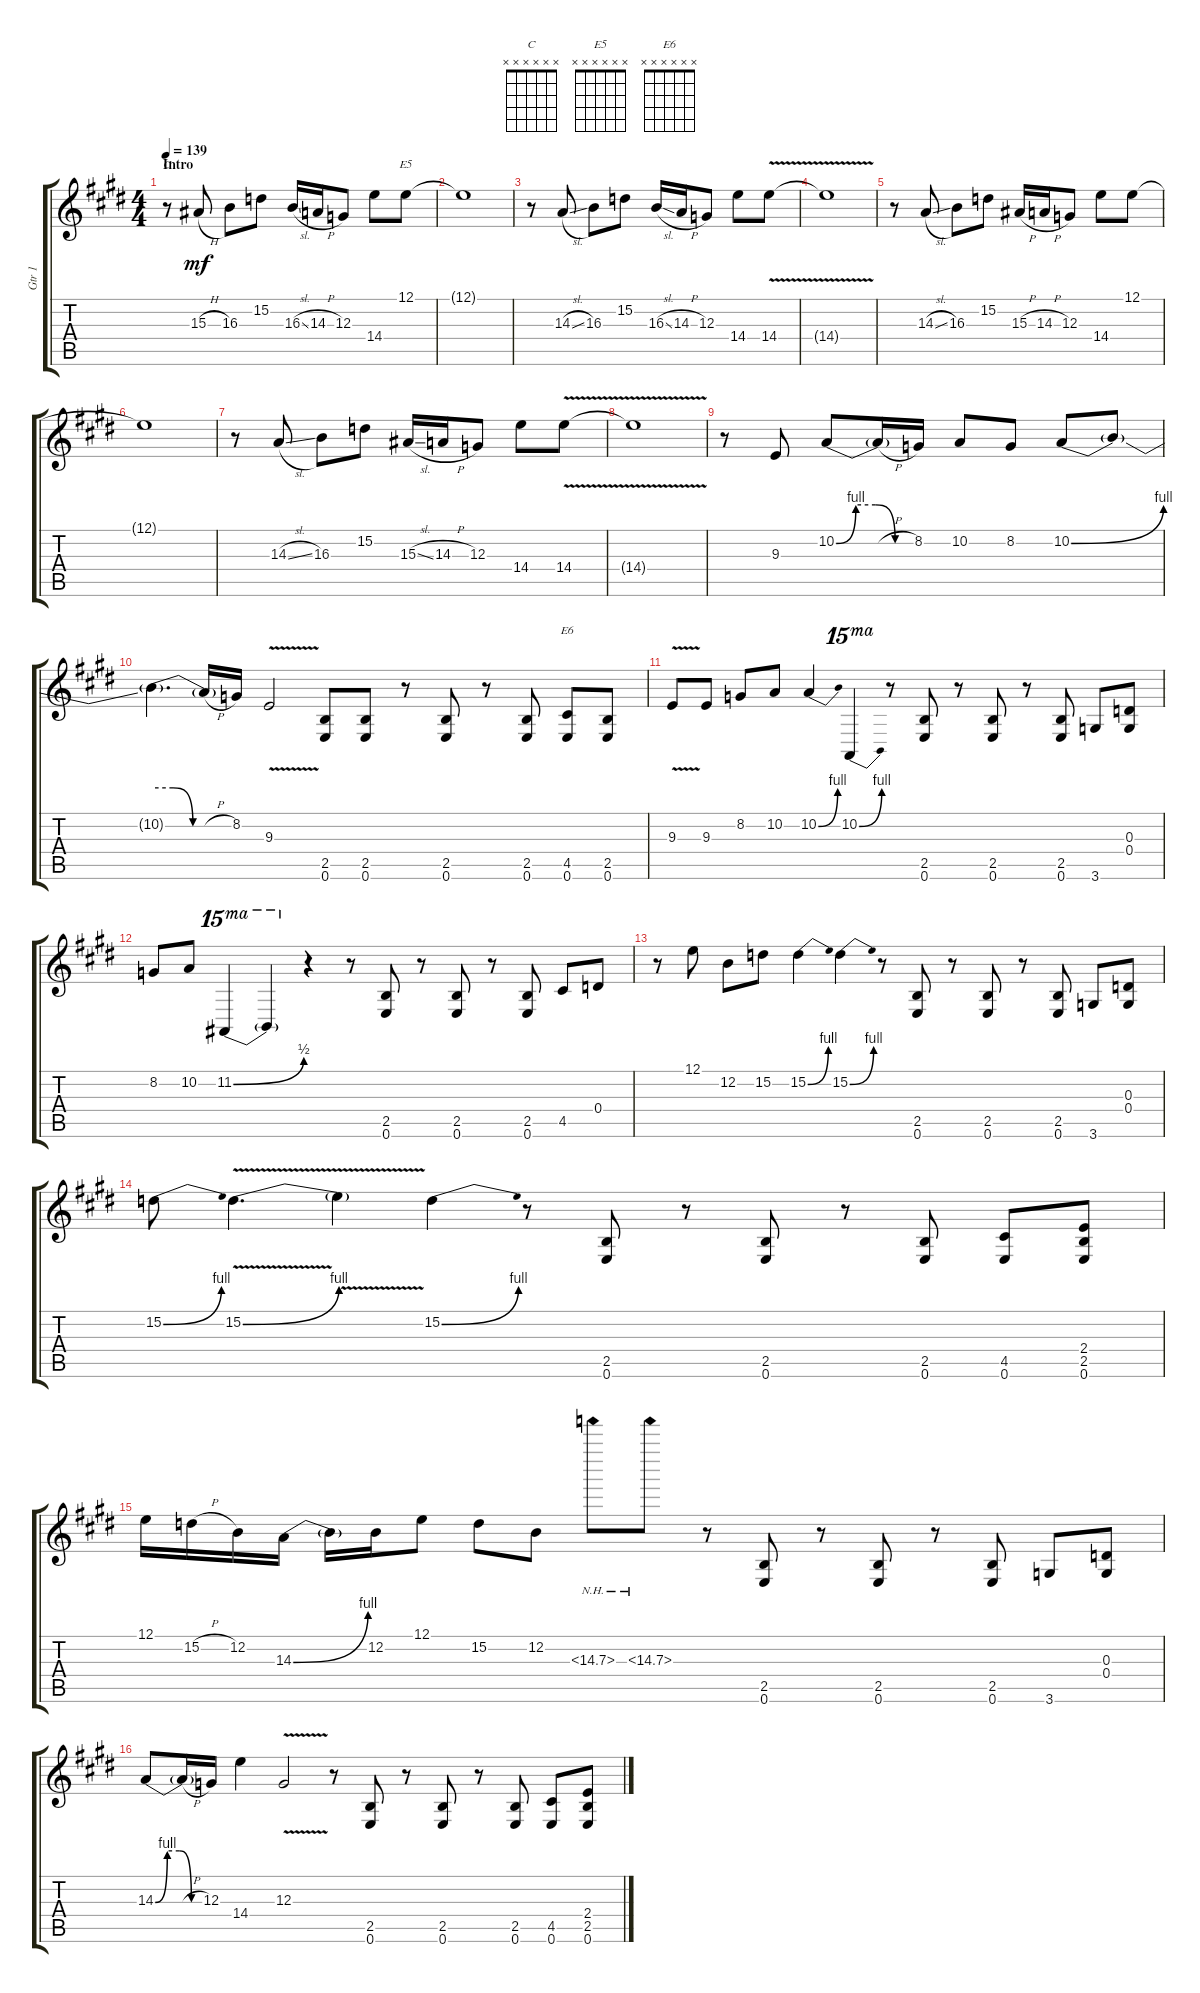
\track ("Gtr 1" "Gtr 1") {instrument acousticgrandpiano}
\staff {score tabs}
\tuning (E4 B3 G3 D4 A3 E3) {hide}
\chord ("C" x x x x x x)
\chord ("E5" x x x x x x)
\chord ("E6" x x x x x x)
\ts (4 4)
\section ("" "Intro")
\tempo 139
\clef g2
\ks e
r.8{ch "C" dy mf instrument acousticgrandpiano} 15.3{h}.8 16.3.8 15.2.8 16.3{sl}.16 14.3{h}.16 12.3.8 14.4.8 12.1.8{ch "E5"} |
12.1{t}.1 |
r.8 14.3{sl}.8 16.3.8 15.2.8 16.3{sl}.16 14.3{h}.16 12.3.8 14.4.8 14.4{v}.8 |
14.4{v t}.1 |
r.8 14.3{sl}.8 16.3.8 15.2.8 15.3{h}.16 14.3{h}.16 12.3.8 14.4.8 12.1.8 |
12.1{t}.1 |
r.8 14.3{sl}.8 16.3.8 15.2.8 15.3{sl}.16 14.3{h}.16 12.3.8 14.4.8 14.4{v}.8 |
14.4{v t}.1 |
r.8 9.3.8 10.2{be (custom 0 0 15 4 30 4 45 0 60 0)}.8 10.2{h t}.16 8.2.16 10.2.8 8.2.8 10.2{be (bend 0 0 60 4)}.8 10.2{t}.8 |
10.2{be (custom 0 4 15 4 30 0 60 0) t}.4{d} 10.2{h t}.16 8.2.16 9.3{v}.2 (2.5 0.6).8 (2.5 0.6).8 r.8 (2.5 0.6).8 r.8 (2.5 0.6).8 (4.5 0.6).8{ch "E6"} (2.5 0.6).8 |
9.3{v}.8 9.3.8 8.2.8 10.2.8 10.2{be (bend 0 0 60 4)}.4 10.2{be (bend 0 0 60 4)}.4{ot 15ma} r.8 (2.5 0.6).8 r.8 (2.5 0.6).8 r.8 (2.5 0.6).8 3.6.8 (0.3 0.4).8 |
8.2.8 10.2.8 11.2{be (bend 0 0 60 2)}.4{ot 15ma} 11.2{t}.4{ot 15ma} r.4 r.8 (2.5 0.6).8 r.8 (2.5 0.6).8 r.8 (2.5 0.6).8 4.5.8 0.4.8 |
r.8 12.1.8 12.2.8 15.2.8 15.2{be (bend 0 0 60 4)}.4 15.2{be (bend 0 0 60 4)}.4 r.8 (2.5 0.6).8 r.8 (2.5 0.6).8 r.8 (2.5 0.6).8 3.6.8 (0.3 0.4).8 |
15.2{be (bend 0 0 60 4)}.8 15.2{be (bend 0 0 60 4) v}.4{d} 15.2{v t}.4 15.2{be (bend 0 0 60 4)}.4 r.8 (2.5 0.6).8 r.8 (2.5 0.6).8 r.8 (2.5 0.6).8 (4.5 0.6).8 (2.4 2.5 0.6).8 |
12.1.16 15.2{h}.16 12.2.16 14.3{be (bend 0 0 60 4)}.16 14.3{t}.16 12.2.16 12.1.8 15.2.8 12.2.8 14.3{nh}.8{ot 15mb} 14.3{nh}.8{ot 15mb} r.8 (2.5 0.6).8 r.8 (2.5 0.6).8 r.8 (2.5 0.6).8 3.6.8 (0.3 0.4).8 |
14.3{be (custom 0 0 15 4 30 4 45 0 60 0)}.8 14.3{h t}.16 12.3.16 14.4.4 12.3{v}.2 r.8 (2.5 0.6).8 r.8 (2.5 0.6).8 r.8 (2.5 0.6).8 (4.5 0.6).8 (2.4 2.5 0.6).8
